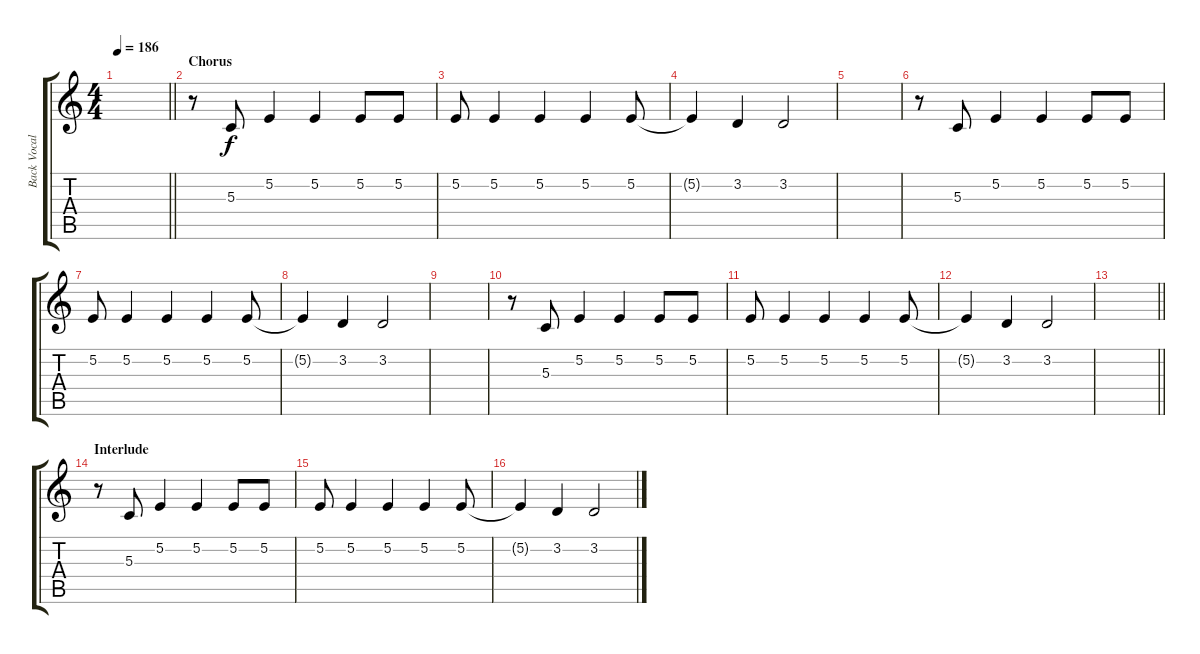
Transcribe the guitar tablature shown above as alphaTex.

\track ("Back Vocals" "Back Vocal") {instrument tenorsax}
\staff {score tabs}
\tuning (E4 B3 G3 D3 A2 E2) {hide}
\ts (4 4)
\tempo 186
\clef g2
\barLineRight lightlight
\ks c
|
\section ("" "Chorus")
r.8 5.3.8 5.2.4 5.2.4 5.2.8 5.2.8 |
5.2.8 5.2.4 5.2.4 5.2.4 5.2.8 |
5.2{t}.4 3.2.4 3.2.2 |
|
r.8 5.3.8 5.2.4 5.2.4 5.2.8 5.2.8 |
5.2.8 5.2.4 5.2.4 5.2.4 5.2.8 |
5.2{t}.4 3.2.4 3.2.2 |
|
r.8 5.3.8 5.2.4 5.2.4 5.2.8 5.2.8 |
5.2.8 5.2.4 5.2.4 5.2.4 5.2.8 |
5.2{t}.4 3.2.4 3.2.2 |
\barLineRight lightlight
|
\section ("" "Interlude")
r.8 5.3.8 5.2.4 5.2.4 5.2.8 5.2.8 |
5.2.8 5.2.4 5.2.4 5.2.4 5.2.8 |
5.2{t}.4 3.2.4 3.2.2
